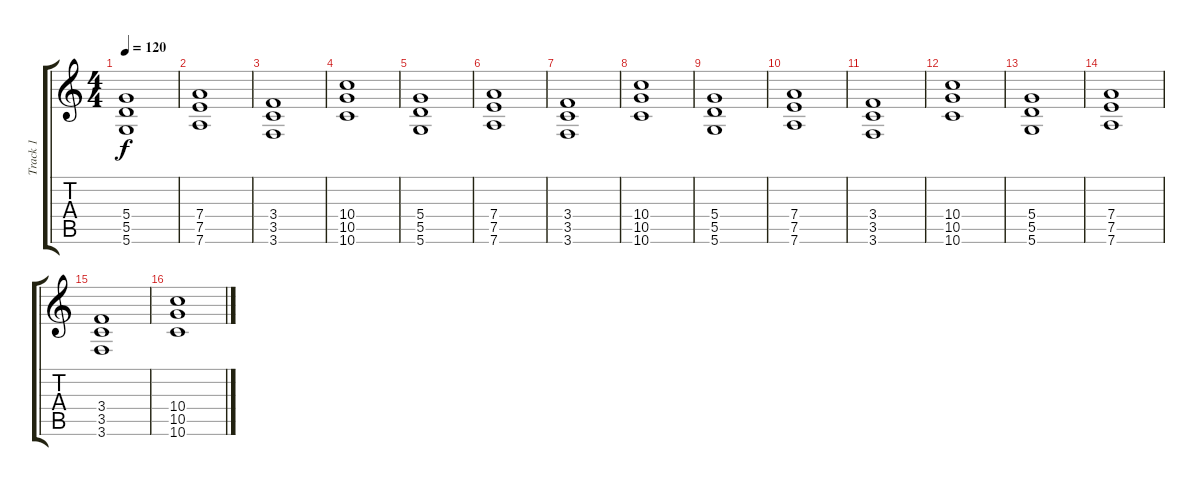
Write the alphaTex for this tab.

\track ("Track 1" "Track 1") {instrument distortionguitar}
\staff {score tabs}
\tuning (E4 B3 G3 D3 A2 D2) {hide}
\ts (4 4)
\tempo 120
\clef g2
\ks c
(5.4 5.5 5.6).1{dy f} |
(7.4 7.5 7.6).1 |
(3.4 3.5 3.6).1 |
(10.4 10.5 10.6).1 |
(5.4 5.5 5.6).1 |
(7.4 7.5 7.6).1 |
(3.4 3.5 3.6).1 |
(10.4 10.5 10.6).1 |
(5.4 5.5 5.6).1 |
(7.4 7.5 7.6).1 |
(3.4 3.5 3.6).1 |
(10.4 10.5 10.6).1 |
(5.4 5.5 5.6).1 |
(7.4 7.5 7.6).1 |
(3.4 3.5 3.6).1 |
(10.4 10.5 10.6).1
